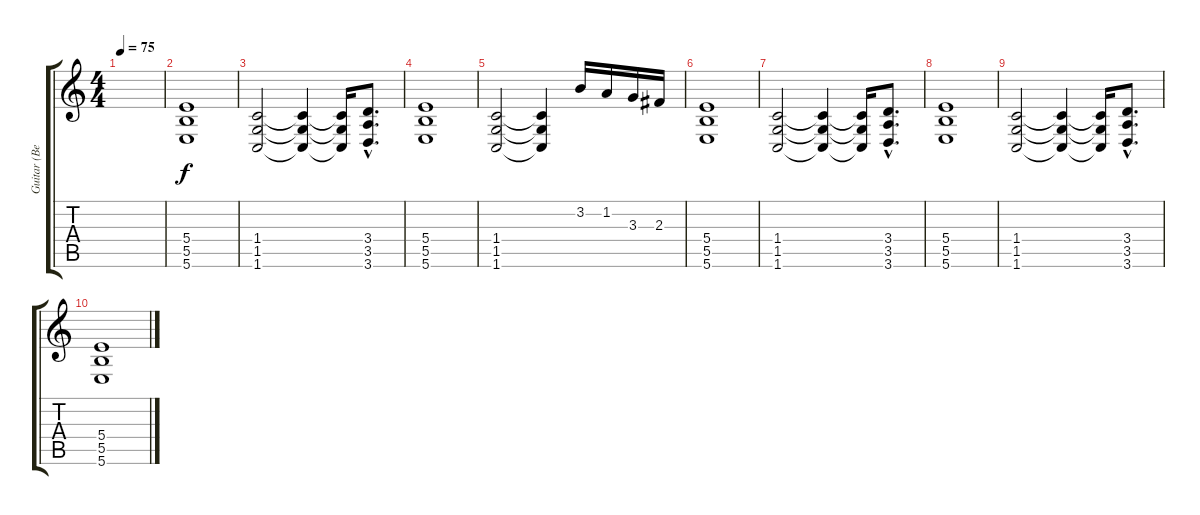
\track ("Guitar (Ben Moody)" "Guitar (Be") {instrument distortionguitar}
\staff {score tabs}
\tuning (Db4 Ab3 E3 B2 Gb2 B1) {hide}
\ts (4 4)
\tempo 75
\clef g2
\ks c
|
(5.4 5.5 5.6).1{dy f} |
(1.4 1.5 1.6).2 (1.4{t} 1.5{t} 1.6{t}).4 (1.4{t} 1.5{t} 1.6{t}).16 (3.4{hac} 3.5{hac} 3.6{hac}).8{d} |
(5.4 5.5 5.6).1 |
(1.4 1.5 1.6).2 (1.4{t} 1.5{t} 1.6{t}).4 3.2.16 1.2.16 3.3.16 2.3.16 |
(5.4 5.5 5.6).1 |
(1.4 1.5 1.6).2 (1.4{t} 1.5{t} 1.6{t}).4 (1.4{t} 1.5{t} 1.6{t}).16 (3.4{hac} 3.5{hac} 3.6{hac}).8{d} |
(5.4 5.5 5.6).1 |
(1.4 1.5 1.6).2 (1.4{t} 1.5{t} 1.6{t}).4 (1.4{t} 1.5{t} 1.6{t}).16 (3.4{hac} 3.5{hac} 3.6{hac}).8{d} |
(5.4 5.5 5.6).1{instrument overdrivenguitar}
